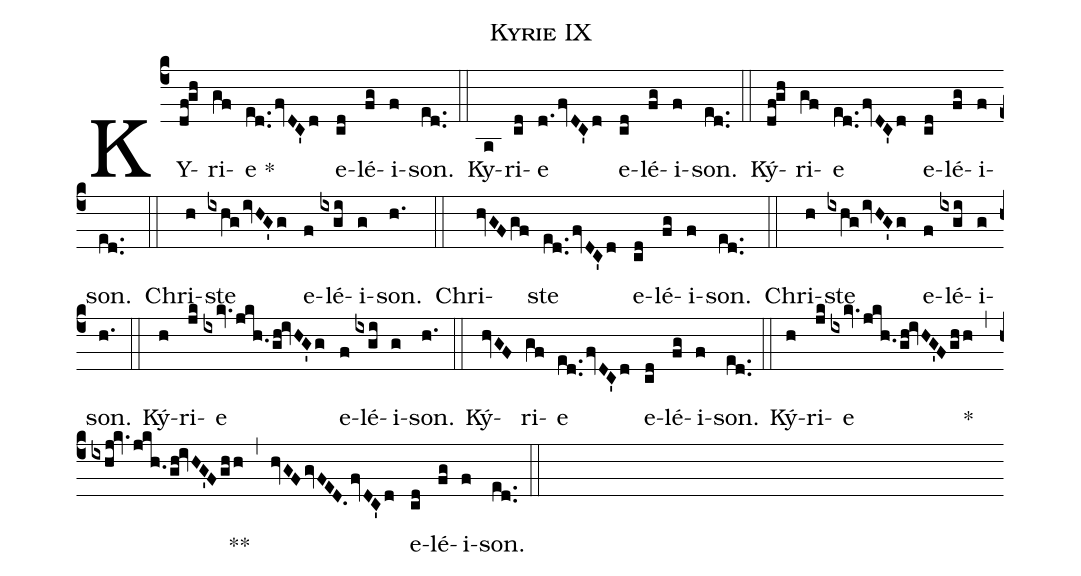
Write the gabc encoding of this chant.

name:Kyrie IX;
%%
(c4) KY(df!gh)ri(gf)e *(ed..fvDC'd) e(cd)lé(fg)i(f)son.(ed..) (::)
Ky(a)ri(cd)e(d.fvDC'd) e(cd)lé(fg)i(f)son.(ed..) (::)
Ký(df!gh)ri(gf)e(ed..fvDC'd) e(cd)lé(fg)i(f)son.(ed..) (::)

Chri(h)ste(ixhgivHG'g) e(f)lé(ixgi)i(g)son.(h.) (::)
Chri(hvGFgf)ste(ed..fvDC'd) e(cd)lé(fg)i(f)son.(ed..) (::)
Chri(h)ste(ixhgivHG'g) e(f)lé(ixgi)i(g)son.(h.) (::)

Ký(h)ri(jk)e(ixkv.jkh.gh!ivHG'g) e(f)lé(ixgi)i(g)son.(h.) (::)
Ký(hvGF)ri(gf)e(ed..fvDC'd) e(cd)lé(fg)i(f)son.(ed..) (::)
Ký(h)ri(jk)e(ixkv.jkh.gh!ivHG'Fghh) *(,)
(ixhj!kv./jkh./gh!ivHG'Fghh) **(,)
(hvGFgvFED.fvDC'd) e(cd)lé(fg)i(f)son.(ed..) (::)
